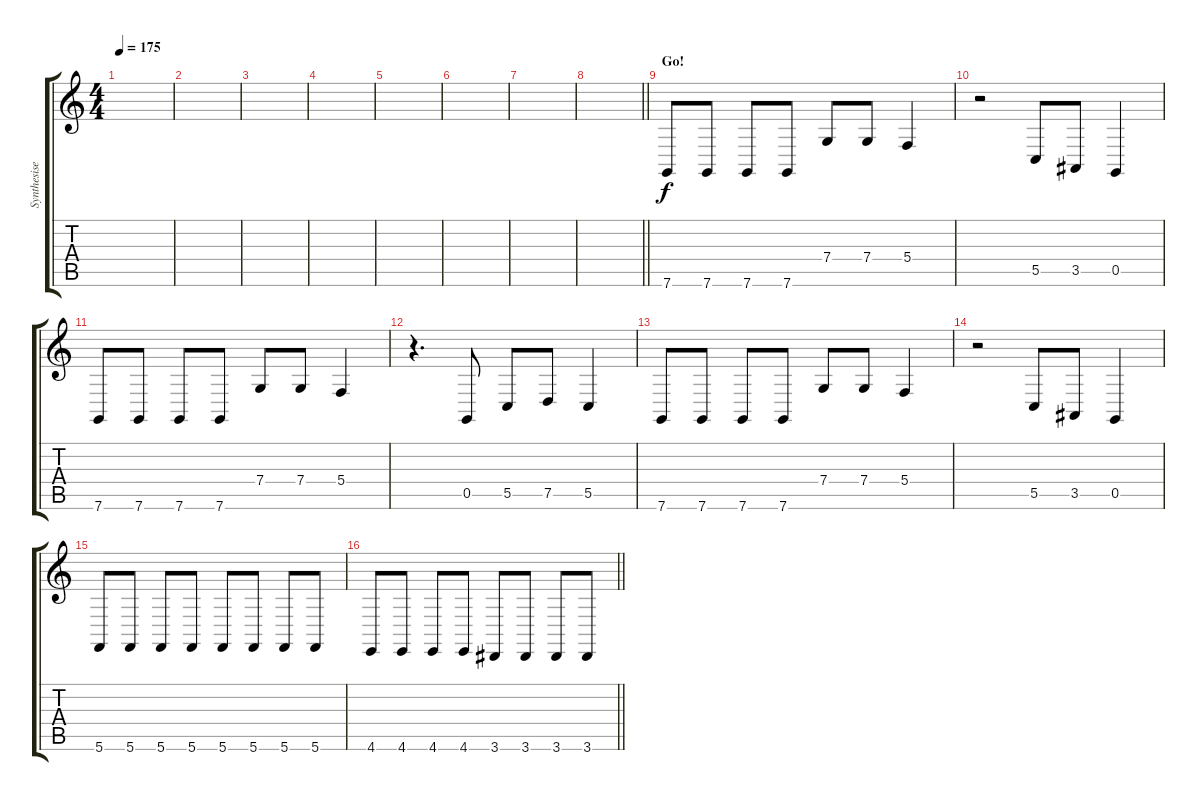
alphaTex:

\track ("Synthesiser Three" "Synthesise") {instrument lead2sawtooth}
\staff {score tabs}
\tuning (D4 A3 F3 C3 G2 C2) {hide}
\ts (4 4)
\tempo 175
\clef g2
\ks c
|
|
|
|
|
|
|
\barLineRight lightlight
|
\section ("" "Go!")
7.6.8{instrument lead2sawtooth} 7.6.8 7.6.8 7.6.8 7.4.8 7.4.8 5.4.4 |
r.2 5.5.8 3.5.8 0.5.4 |
7.6.8 7.6.8 7.6.8 7.6.8 7.4.8 7.4.8 5.4.4 |
r.4{d} 0.5.8 5.5.8 7.5.8 5.5.4 |
7.6.8 7.6.8 7.6.8 7.6.8 7.4.8 7.4.8 5.4.4 |
r.2 5.5.8 3.5.8 0.5.4 |
5.6.8 5.6.8 5.6.8 5.6.8 5.6.8 5.6.8 5.6.8 5.6.8 |
\barLineRight lightlight
4.6.8 4.6.8 4.6.8 4.6.8 3.6.8 3.6.8 3.6.8 3.6.8
